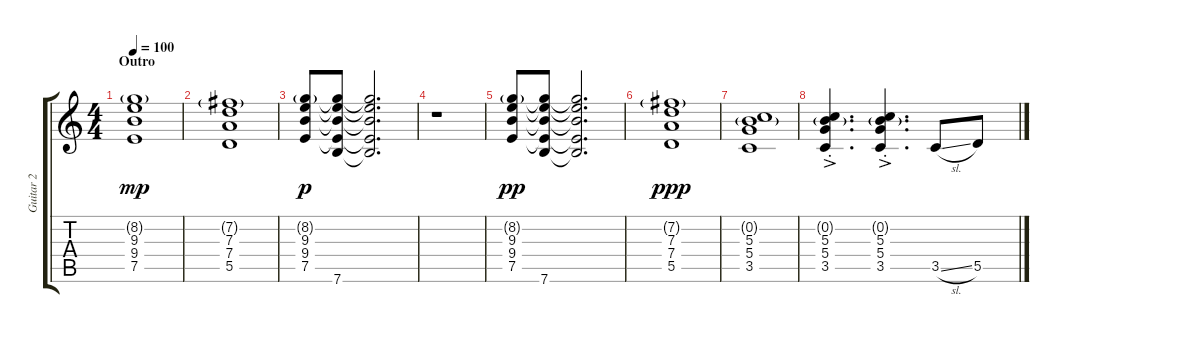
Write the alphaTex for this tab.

\track ("Guitar 2" "Guitar 2") {instrument overdrivenguitar}
\staff {score tabs}
\tuning (E4 B3 G3 D3 A2 E2) {hide}
\ts (4 4)
\section ("" "Outro")
\tempo 100
\clef g2
\ks c
(8.2{g} 9.3 9.4 7.5).1{dy mp} |
(7.2{g} 7.3 7.4 5.5).1 |
(8.2{g} 9.3 9.4 7.5).8{dy p} (8.2{t} 9.3{t} 9.4{t} 7.5{t} 7.6).8 (8.2{t} 9.3{t} 9.4{t} 7.5{t} 7.6{t}).2{d} |
r.1 |
(8.2{g} 9.3 9.4 7.5).8{dy pp} (8.2{t} 9.3{t} 9.4{t} 7.5{t} 7.6).8 (8.2{t} 9.3{t} 9.4{t} 7.5{t} 7.6{t}).2{d} |
(7.2{g} 7.3 7.4 5.5).1{dy ppp} |
(0.2{g} 5.3 5.4 3.5).1 |
(0.2{g} 5.3 5.4 3.5{ac st}).4{d} (0.2{g} 5.3 5.4 3.5{ac st}).4{d} 3.5{sl}.8 5.5.8
